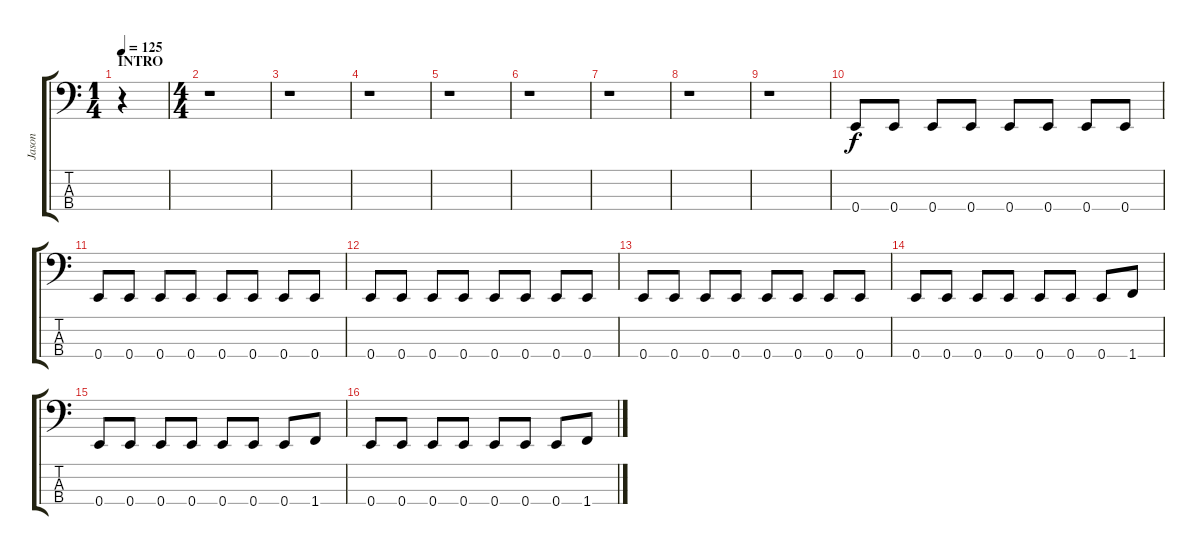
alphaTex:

\track ("Jason" "Jason") {instrument electricbasspick}
\staff {score tabs}
\tuning (G2 D2 A1 E1) {hide}
\ts (1 4)
\section ("" "INTRO")
\tempo 125
\clef f4
\ks c
r.4{dy f instrument electricbasspick} |
\ts (4 4)
r.1 |
r.1 |
r.1 |
r.1 |
r.1 |
r.1 |
r.1 |
r.1 |
0.4.8 0.4.8 0.4.8 0.4.8 0.4.8 0.4.8 0.4.8 0.4.8 |
0.4.8 0.4.8 0.4.8 0.4.8 0.4.8 0.4.8 0.4.8 0.4.8 |
0.4.8 0.4.8 0.4.8 0.4.8 0.4.8 0.4.8 0.4.8 0.4.8 |
0.4.8 0.4.8 0.4.8 0.4.8 0.4.8 0.4.8 0.4.8 0.4.8 |
0.4.8 0.4.8 0.4.8 0.4.8 0.4.8 0.4.8 0.4.8 1.4.8 |
0.4.8 0.4.8 0.4.8 0.4.8 0.4.8 0.4.8 0.4.8 1.4.8 |
0.4.8 0.4.8 0.4.8 0.4.8 0.4.8 0.4.8 0.4.8 1.4.8
